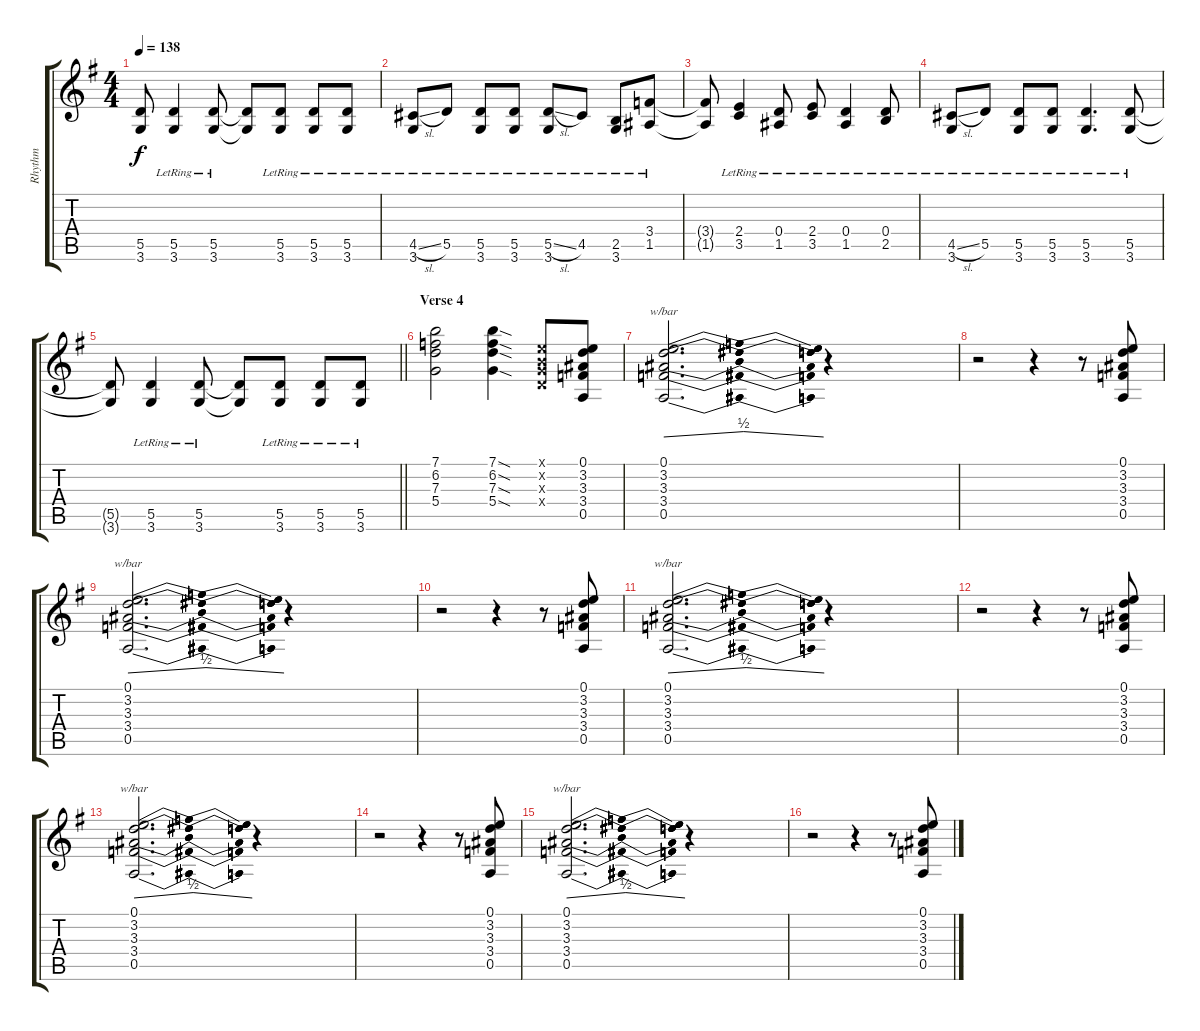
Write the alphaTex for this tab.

\track ("Rhythm" "Rhythm") {instrument overdrivenguitar}
\staff {score tabs}
\tuning (E4 B3 G3 D3 A2 E2) {hide}
\ts (4 4)
\tempo 138
\clef g2
\ks g
(5.5{t} 3.6{t}).8{dy f} (5.5{lr} 3.6{lr}).4 (5.5{lr} 3.6{lr}).8 (5.5{t} 3.6{t}).8 (5.5{lr} 3.6{lr}).8 (5.5{lr} 3.6{lr}).8 (5.5{lr} 3.6{lr}).8 |
(4.5{sl lr} 3.6{lr}).8 5.5{lr}.8 (5.5{lr} 3.6{lr}).8 (5.5{lr} 3.6{lr}).8 (5.5{sl lr} 3.6{lr}).8 4.5{lr}.8 (2.5{lr} 3.6{lr}).8 (3.4{lr} 1.5{lr}).8 |
(3.4{t} 1.5{t}).8 (2.4{lr} 3.5{lr}).4 (0.4{lr} 1.5{lr}).8 (2.4{lr} 3.5{lr}).8 (0.4{lr} 1.5{lr}).4 (0.4{lr} 2.5{lr}).8 |
(4.5{sl lr} 3.6{lr}).8 5.5{lr}.8 (5.5{lr} 3.6{lr}).8 (5.5{lr} 3.6{lr}).8 (5.5{lr} 3.6{lr}).4{d} (5.5{lr} 3.6{lr}).8 |
\barLineRight lightlight
(5.5{t} 3.6{t}).8 (5.5{lr} 3.6{lr}).4 (5.5{lr} 3.6{lr}).8 (5.5{t} 3.6{t}).8 (5.5{lr} 3.6{lr}).8 (5.5{lr} 3.6{lr}).8 (5.5{lr} 3.6{lr}).8 |
\section ("" "Verse 4")
(7.1 6.2 7.3 5.4).2 (7.1{sod} 6.2{sod} 7.3{sod} 5.4{sod}).4 (0.1{x} 0.2{x} 0.3{x} 0.4{x}).8 (0.1 3.2 3.3 3.4 0.5).8 |
(0.1 3.2 3.3 3.4 0.5).2{d tbe (dip default 0 0 15 2 60 0)} r.4 |
r.2 r.4 r.8 (0.1 3.2 3.3 3.4 0.5).8 |
(0.1 3.2 3.3 3.4 0.5).2{d tbe (dip default 0 0 15 2 60 0)} r.4 |
r.2 r.4 r.8 (0.1 3.2 3.3 3.4 0.5).8 |
(0.1 3.2 3.3 3.4 0.5).2{d tbe (dip default 0 0 15 2 60 0)} r.4 |
r.2 r.4 r.8 (0.1 3.2 3.3 3.4 0.5).8 |
(0.1 3.2 3.3 3.4 0.5).2{d tbe (dip default 0 0 15 2 60 0)} r.4 |
r.2 r.4 r.8 (0.1 3.2 3.3 3.4 0.5).8 |
(0.1 3.2 3.3 3.4 0.5).2{d tbe (dip default 0 0 15 2 60 0)} r.4 |
r.2 r.4 r.8 (0.1 3.2 3.3 3.4 0.5).8
